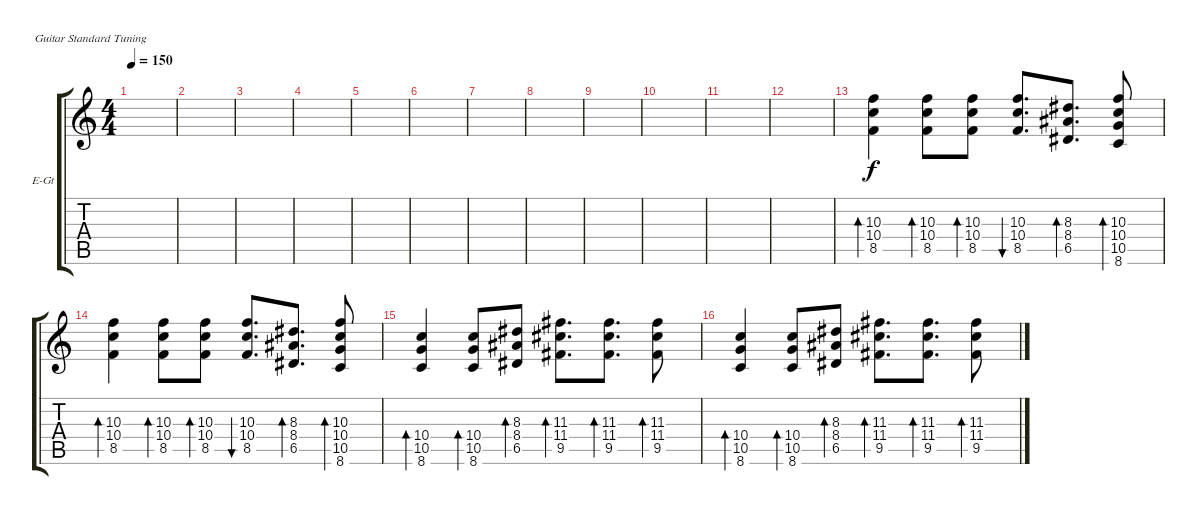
\defaultSystemsLayout 4
\bracketExtendMode groupsimilarinstruments
\firstSystemTrackNameOrientation horizontal
\otherSystemsTrackNameOrientation horizontal
\track ("Turner" "E-Gt") {instrument electricguitarclean}
\staff {score tabs}
\tuning (E4 B3 G3 D3 A2 E2)
\ts (4 4)
\tempo 150
\clef g2
\ks c
|
|
|
|
|
|
|
|
|
|
|
|
(8.5 10.4 10.3).4{bd 56} (8.5 10.3 10.4).8{bd 55} (8.5 10.3 10.4).8{bd 54} (8.5 10.3 10.4).8{d bu 53} (6.5 8.4 8.3).8{d bd 52} (8.6 10.5 10.4 10.3).8{bd 51} |
(8.5 10.4 10.3).4{bd 56} (8.5 10.3 10.4).8{bd 55} (8.5 10.3 10.4).8{bd 54} (8.5 10.3 10.4).8{d bu 53} (6.5 8.4 8.3).8{d bd 52} (8.6 10.5 10.4 10.3).8{bd 51} |
(8.6 10.4 10.5).4{bd 51} (8.6 10.5 10.4).8{bd 51} (6.5 8.4 8.3).8{bd 51} (9.5 11.3 11.4).8{d bd 51} (9.5 11.3 11.4).8{d bd 51} (9.5 11.4 11.3).8{bd 51} |
(8.6 10.4 10.5).4{bd 51} (8.6 10.5 10.4).8{bd 51} (6.5 8.4 8.3).8{bd 51} (9.5 11.3 11.4).8{d bd 51} (9.5 11.3 11.4).8{d bd 51} (9.5 11.4 11.3).8{bd 51}
